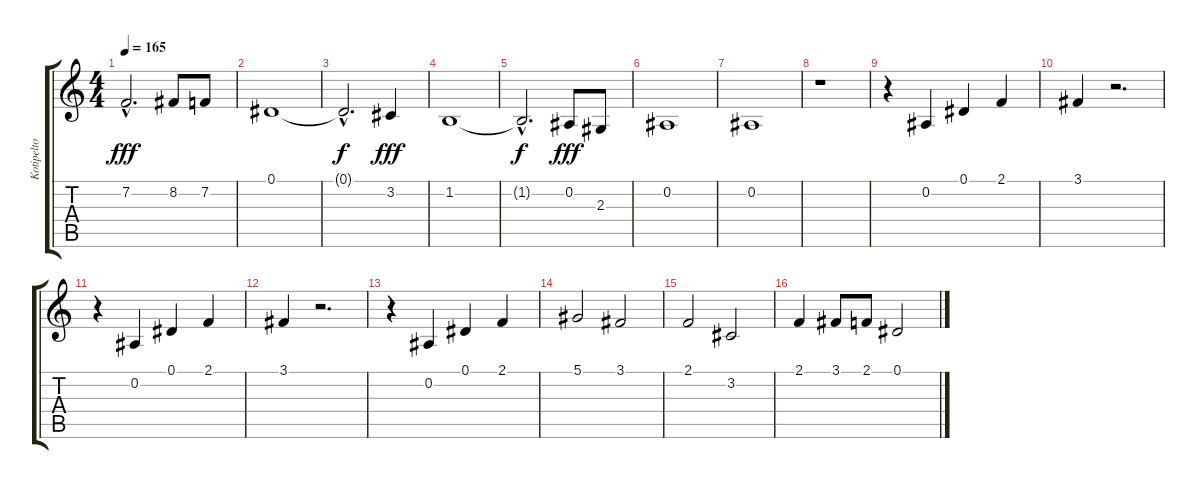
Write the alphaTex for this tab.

\track ("Kotipelto" "Kotipelto") {instrument lead6voice}
\staff {score tabs}
\tuning (Eb4 Bb3 Gb3 Db3 Ab2 Eb2) {hide}
\ts (4 4)
\tempo 165
\clef g2
\ks c
7.2{hac}.2{d dy fff} 8.2.8 7.2.8 |
0.1.1 |
0.1{hac t}.2{d dy f} 3.2.4{dy fff} |
1.2.1 |
1.2{hac t}.2{d dy f} 0.2.8{dy fff} 2.3.8 |
0.2.1 |
0.2.1 |
r.1 |
r.4 0.2.4 0.1.4 2.1.4 |
3.1.4 r.2{d} |
r.4 0.2.4 0.1.4 2.1.4 |
3.1.4 r.2{d} |
r.4 0.2.4 0.1.4 2.1.4 |
5.1.2 3.1.2 |
2.1.2 3.2.2 |
2.1.4 3.1.8 2.1.8 0.1.2
